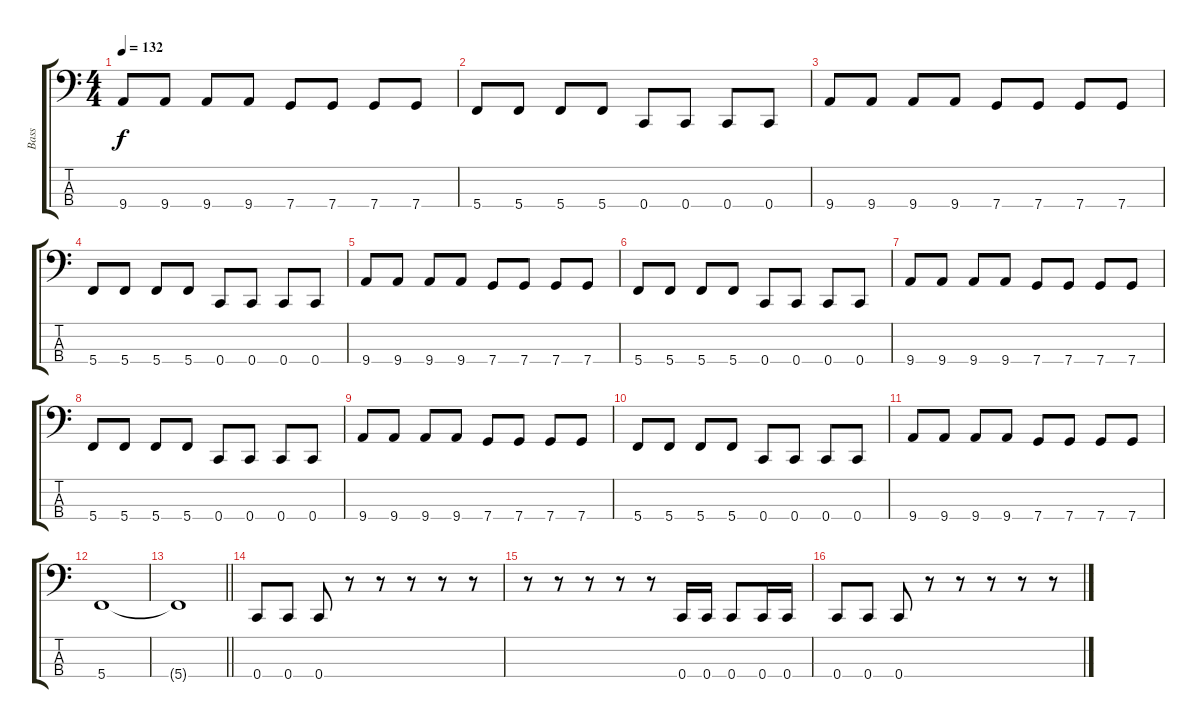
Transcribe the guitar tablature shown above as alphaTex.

\track ("Bass" "Bass") {instrument electricbasspick}
\staff {score tabs}
\tuning (F2 C2 G1 C1) {hide}
\ts (4 4)
\tempo 132
\clef f4
\ks c
9.4.8{dy f} 9.4.8 9.4.8 9.4.8 7.4.8 7.4.8 7.4.8 7.4.8 |
5.4.8 5.4.8 5.4.8 5.4.8 0.4.8 0.4.8 0.4.8 0.4.8 |
9.4.8 9.4.8 9.4.8 9.4.8 7.4.8 7.4.8 7.4.8 7.4.8 |
5.4.8 5.4.8 5.4.8 5.4.8 0.4.8 0.4.8 0.4.8 0.4.8 |
9.4.8 9.4.8 9.4.8 9.4.8 7.4.8 7.4.8 7.4.8 7.4.8 |
5.4.8 5.4.8 5.4.8 5.4.8 0.4.8 0.4.8 0.4.8 0.4.8 |
9.4.8 9.4.8 9.4.8 9.4.8 7.4.8 7.4.8 7.4.8 7.4.8 |
5.4.8 5.4.8 5.4.8 5.4.8 0.4.8 0.4.8 0.4.8 0.4.8 |
9.4.8 9.4.8 9.4.8 9.4.8 7.4.8 7.4.8 7.4.8 7.4.8 |
5.4.8 5.4.8 5.4.8 5.4.8 0.4.8 0.4.8 0.4.8 0.4.8 |
9.4.8 9.4.8 9.4.8 9.4.8 7.4.8 7.4.8 7.4.8 7.4.8 |
5.4.1 |
\barLineRight lightlight
5.4{t}.1 |
\section ("" "")
0.4.8 0.4.8 0.4.8 r.8 r.8 r.8 r.8 r.8 |
r.8 r.8 r.8 r.8 r.8 0.4.16 0.4.16 0.4.8 0.4.16 0.4.16 |
0.4.8 0.4.8 0.4.8 r.8 r.8 r.8 r.8 r.8
